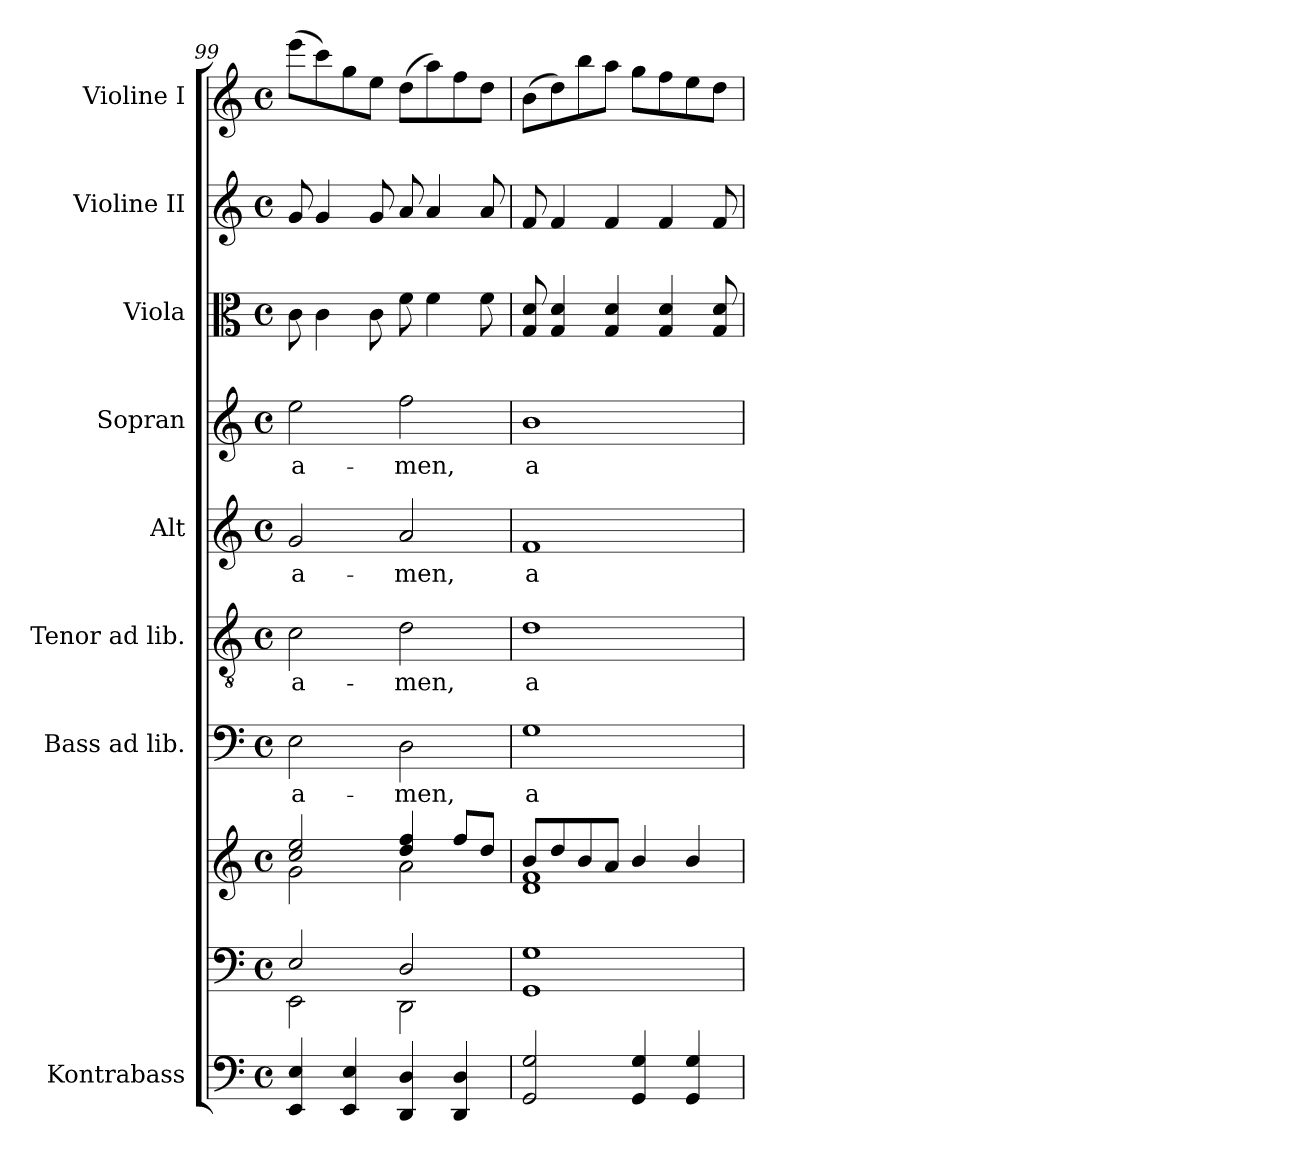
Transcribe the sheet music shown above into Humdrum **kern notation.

**kern	**kern	**kern	**kern	**text	**kern	**text	**kern	**text	**kern	**text	**kern	**kern	**kern
*part9	*part8	*part8	*part7	*part7	*part6	*part6	*part5	*part5	*part4	*part4	*part3	*part2	*part1
*staff10	*staff9	*staff8	*staff7	*staff7	*staff6	*staff6	*staff5	*staff5	*staff4	*staff4	*staff3	*staff2	*staff1
*I"Kontrabass	*	*	*I"Bass ad lib.	*	*I"Tenor ad lib.	*	*I"Alt	*	*I"Sopran	*	*I"Viola	*I"Violine II	*I"Violine I
*I'Kb.	*	*	*I'B.	*	*I'T.	*	*I'A.	*	*I'S.	*	*I'Vla.	*I'Vl. II	*I'Vl. I
*clefF4	*clefF4	*clefG2	*clefF4	*	*clefGv2	*	*clefG2	*	*clefG2	*	*clefC3	*clefG2	*clefG2
*ITrd7c12	*	*	*	*	*	*	*	*	*	*	*	*	*
*k[]	*k[]	*k[]	*k[]	*	*k[]	*	*k[]	*	*k[]	*	*k[]	*k[]	*k[]
*C:	*C:	*C:	*C:	*	*C:	*	*C:	*	*C:	*	*C:	*C:	*C:
*M4/4	*M4/4	*M4/4	*M4/4	*	*M4/4	*	*M4/4	*	*M4/4	*	*M4/4	*M4/4	*M4/4
*met(c)	*met(c)	*met(c)	*met(c)	*	*met(c)	*	*met(c)	*	*met(c)	*	*met(c)	*met(c)	*met(c)
=99	=99	=99	=99	=99	=99	=99	=99	=99	=99	=99	=99	=99	=99
*	*^	*^	*	*	*	*	*	*	*	*	*	*	*
!	!	!	!	!	!	!LO:LY:b	!	!LO:LY:b	!	!LO:LY:b	!	!LO:LY:b	!	!	!
4EEE/ 4EE/	2E/	2EE\	2cc/ 2ee/	2g\	2E\	a-	2c\	a-	2g/	a-	2ee\	a-	8c\	8g/	(>8eee\L
.	.	.	.	.	.	.	.	.	.	.	.	.	4c\	4g/	8ccc\)
4EEE/ 4EE/	.	.	.	.	.	.	.	.	.	.	.	.	.	.	8gg\
.	.	.	.	.	.	.	.	.	.	.	.	.	8c\	8g/	8ee\J
!	!	!	!	!	!	!LO:LY:b	!	!LO:LY:b	!	!LO:LY:b	!	!LO:LY:b	!	!	!
4DDD/ 4DD/	2D/	2DD\	4dd/ 4ff/	2a\	2D\	-men,	2d\	-men,	2a/	-men,	2ff\	-men,	8f\	8a/	(>8dd\L
.	.	.	.	.	.	.	.	.	.	.	.	.	4f\	4a/	8aa\)
4DDD/ 4DD/	.	.	8ff/L	.	.	.	.	.	.	.	.	.	.	.	8ff\
.	.	.	8dd/J	.	.	.	.	.	.	.	.	.	8f\	8a/	8dd\J
=100	=100	=100	=100	=100	=100	=100	=100	=100	=100	=100	=100	=100	=100	=100	=100
!	!	!	!	!	!	!LO:LY:b	!	!LO:LY:b	!	!LO:LY:b	!	!LO:LY:b	!	!	!
2GGG/ 2GG/	1G	1GG	8b/L	1d 1f	1G	a-	1d	a-	1f	a-	1b	a-	8G/ 8d/	8f/	(>8b\L
.	.	.	8dd/	.	.	.	.	.	.	.	.	.	4G/ 4d/	4f/	8dd\)
.	.	.	8b/	.	.	.	.	.	.	.	.	.	.	.	8bb\
.	.	.	8a/J	.	.	.	.	.	.	.	.	.	4G/ 4d/	4f/	8aa\J
4GGG/ 4GG/	.	.	4b/	.	.	.	.	.	.	.	.	.	.	.	8gg\L
.	.	.	.	.	.	.	.	.	.	.	.	.	4G/ 4d/	4f/	8ff\
4GGG/ 4GG/	.	.	4b/	.	.	.	.	.	.	.	.	.	.	.	8ee\
.	.	.	.	.	.	.	.	.	.	.	.	.	8G/ 8d/	8f/	8dd\J
*	*v	*v	*	*	*	*	*	*	*	*	*	*	*	*	*
*	*	*v	*v	*	*	*	*	*	*	*	*	*	*	*
=	=	=	=	=	=	=	=	=	=	=	=	=	=
*-	*-	*-	*-	*-	*-	*-	*-	*-	*-	*-	*-	*-	*-
